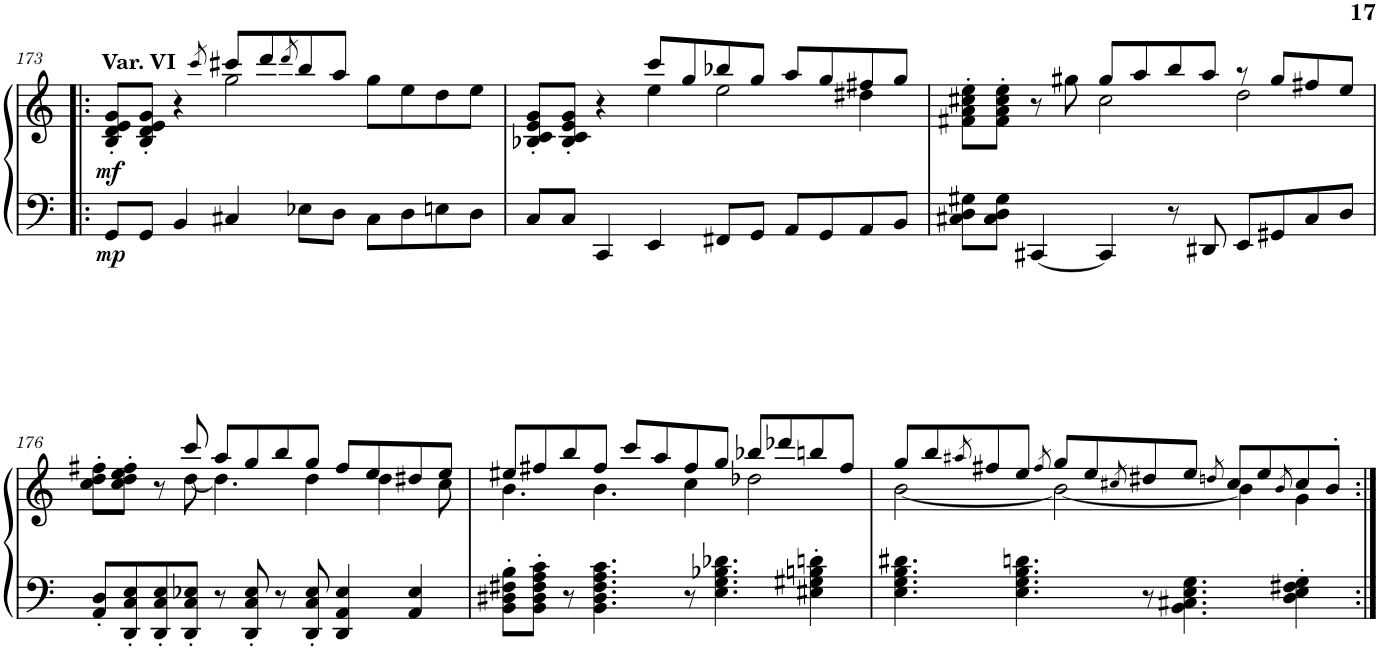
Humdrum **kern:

**kern	**kern	**dynam
*part1	*part1	*part1
*staff2	*staff1	*staff1/2
*I"Piano	*	*
*I'Pno.	*	*
!!LO:PB:g=z
*clefF4	*clefG2	*
*k[]	*k[]	*
*M3/2	*M3/2	*
=173!|:	=173!|:	=173!|:
*	*^	*
!	!LO:TX:a:B:t=Var. VI	!	!
!	!	!	!LO:DY:b=2
!	!	!	!LO:DY:n=1:b
8GG/L	8B/' 8d/' 8e/' 8g/'L	2ryy	mp mf
8GG/J	8B/' 8d/' 8e/' 8g/'J	.	.
4BB/	4r	.	.
.	8qccc/	.	.
4C#X/	8ccc#X/L	2gg\	.
.	8ddd/	.	.
.	8qddd/	.	.
8E-X\L	8bb/	.	.
8D\J	8aa/J	.	.
8C#\L	8gg\L	2ryy	.
8D\	8ee\	.	.
8En\	8dd\	.	.
8D\J	8ee\J	.	.
=174	=174	=174	=174
8C/L	8B-X/' 8c/' 8e/' 8g/'L	2ryy	.
8C/J	8B-/' 8c/' 8e/' 8g/'J	.	.
4CC/	4r	.	.
4EE/	8ccc/L	4ee\	.
.	8gg/	.	.
8FF#X/L	8bb-X/	2ee\	.
8GG/J	8gg/J	.	.
8AA/L	8aa/L	.	.
8GG/	8gg/	.	.
8AA/	8ff#X/	4dd#X\	.
8BB/J	8gg/J	.	.
=175	=175	=175	=175
8C#X\ 8D\ 8G#X\L	8f#X\' 8a\' 8cc#X\' 8ee\'L	2ryy	.
8C#\ 8D\ 8G#\J	8f#\' 8a\' 8cc#\' 8ee\'J	.	.
[4CC#X/	8r	.	.
.	8gg#X\	.	.
4CC#/]	8gg#/L	2cc#\	.
.	8aa/	.	.
8r	8bb/	.	.
8DD#X/	8aa/J	.	.
8EE/L	8r	2dd\	.
8GG#X/	8gg#/L	.	.
8C#/	8ff#X/	.	.
8D/J	8ee/J	.	.
!!LO:LB:g=z	!!
=176	=176	=176	=176
8AA/' 8D/'L	8cc\' 8dd\' 8ff#X\'L	4.ryy	.
8DD/' 8C/' 8E/'	8cc\' 8dd\' 8ee\' 8ff#\'J	.	.
8DD/' 8C/' 8E/'	8r	.	.
8DD/' 8C/' 8E-X/'J	8ccc/	[8dd\	.
8r	8aa/L	4.dd\]	.
8DD/' 8C/' 8E-/'	8gg/	.	.
8r	8bb/	.	.
8DD/' 8C/' 8E-/'	8gg/J	4dd\	.
4DD/ 4AA/ 4E-/	8ff#/L	.	.
.	8ee/	4dd\	.
4AA/ 4E-/	8dd#X/	.	.
.	8ee/J	8cc\	.
=177	=177	=177	=177
8BB\' 8D#X\' 8F#X\' 8B\'L	8ee#X/L	4.b\	.
8BB\' 8D#\' 8F#\' 8A\' 8c\'J	8ff#X/	.	.
8r	8bb/	.	.
4.BB\ 4.D#\ 4.F#\ 4.A\ 4.c\	8ff#/J	4.b\	.
.	8ccc/L	.	.
.	8aa/	.	.
8r	8ff#/	4cc\	.
4.E\ 4.G\ 4.B-X\ 4.d-X\	8gg/J	.	.
.	8bb-X/L	2dd-X\	.
.	8ddd-X/	.	.
4E#X\' 4G#X\' 4Bn\' 4dn\'	8bbn/	.	.
.	8ff#/J	.	.
=178	=178	=178	=178
4.E\ 4.G\ 4.B\ 4.d#X\	8gg/L	[2b\	.
.	8bb/	.	.
.	8qaa#X/	.	.
.	8ff#X/	.	.
4.E\ 4.G\ 4.B\ 4.dn\	8ee/J	.	.
.	8qff#/	.	.
.	8gg/L	2b\_	.
.	8ee/	.	.
.	8qcc#X/	.	.
8r	8dd#X/	.	.
4.BB\ 4.C#X\ 4.E\ 4.G\	8ee/J	.	.
.	8qddn/	.	.
.	8cc#/L	4b\]	.
.	8ee/	.	.
.	8qb/	.	.
4D\' 4E\' 4F#X\' 4G\'	8cc#/	4g\	.
.	8b'/J	.	.
*	*v	*v	*
=:|!	=:|!	=:|!
*-	*-	*-
